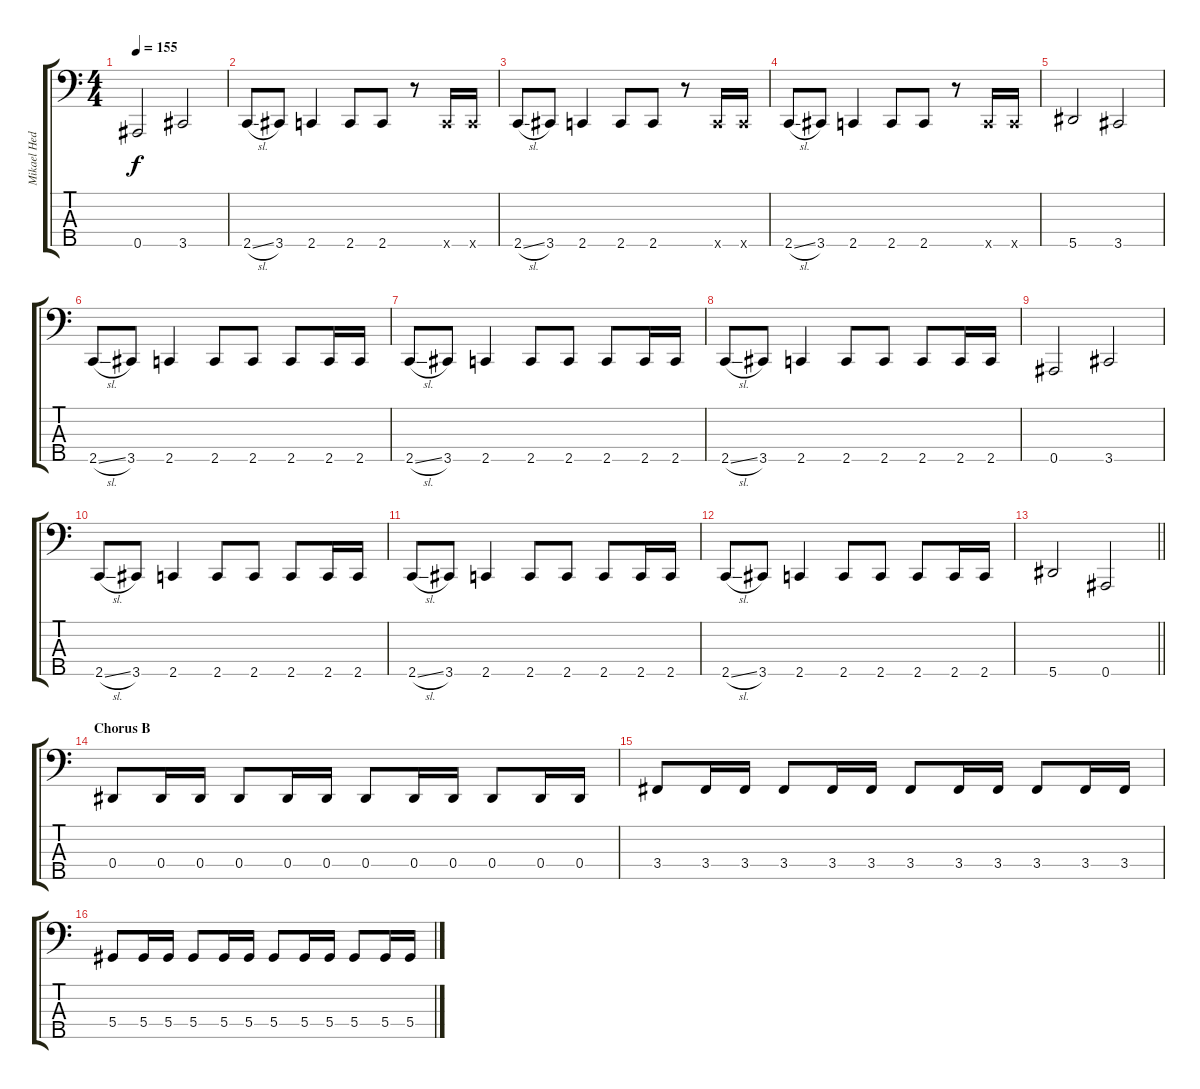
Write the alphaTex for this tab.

\track ("Mikael Hedlund" "Mikael Hed") {instrument electricbasspick}
\staff {score tabs}
\tuning (Gb2 Db2 Ab1 Eb1 Bb0) {hide}
\ts (4 4)
\tempo 155
\clef f4
\ks c
0.5.2{dy f} 3.5.2 |
2.5{sl}.8 3.5.8 2.5.4 2.5.8 2.5.8 r.8 2.5{x}.16 2.5{x}.16 |
2.5{sl}.8 3.5.8 2.5.4 2.5.8 2.5.8 r.8 2.5{x}.16 2.5{x}.16 |
2.5{sl}.8 3.5.8 2.5.4 2.5.8 2.5.8 r.8 2.5{x}.16 2.5{x}.16 |
5.5.2 3.5.2 |
2.5{sl}.8 3.5.8 2.5.4 2.5.8 2.5.8 2.5.8 2.5.16 2.5.16 |
2.5{sl}.8 3.5.8 2.5.4 2.5.8 2.5.8 2.5.8 2.5.16 2.5.16 |
2.5{sl}.8 3.5.8 2.5.4 2.5.8 2.5.8 2.5.8 2.5.16 2.5.16 |
0.5.2 3.5.2 |
2.5{sl}.8 3.5.8 2.5.4 2.5.8 2.5.8 2.5.8 2.5.16 2.5.16 |
2.5{sl}.8 3.5.8 2.5.4 2.5.8 2.5.8 2.5.8 2.5.16 2.5.16 |
2.5{sl}.8 3.5.8 2.5.4 2.5.8 2.5.8 2.5.8 2.5.16 2.5.16 |
\barLineRight lightlight
5.5.2 0.5.2 |
\section ("" "Chorus B")
0.4.8 0.4.16 0.4.16 0.4.8 0.4.16 0.4.16 0.4.8 0.4.16 0.4.16 0.4.8 0.4.16 0.4.16 |
3.4.8 3.4.16 3.4.16 3.4.8 3.4.16 3.4.16 3.4.8 3.4.16 3.4.16 3.4.8 3.4.16 3.4.16 |
5.4.8 5.4.16 5.4.16 5.4.8 5.4.16 5.4.16 5.4.8 5.4.16 5.4.16 5.4.8 5.4.16 5.4.16
